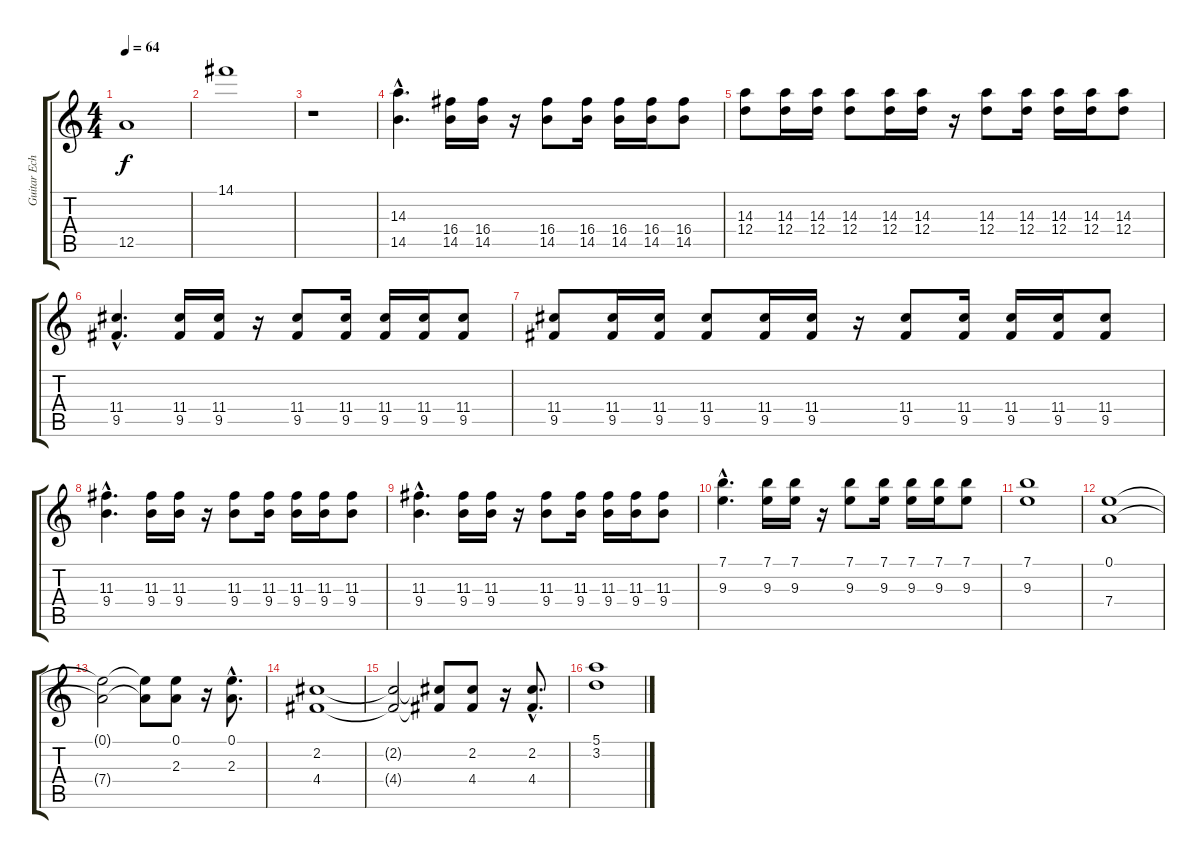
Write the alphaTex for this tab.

\track ("Guitar Echo" "Guitar Ech") {instrument distortionguitar}
\staff {score tabs}
\tuning (E4 B3 G3 D3 A2 E2) {hide}
\ts (4 4)
\tempo 64
\clef g2
\ks c
12.5.1{dy f instrument distortionguitar} |
14.1.1 |
r.1 |
(14.3{hac} 14.5{hac}).4{d} (16.4 14.5).16 (16.4 14.5).16 r.16 (16.4 14.5).8 (16.4 14.5).16 (16.4 14.5).16 (16.4 14.5).16 (16.4 14.5).8 |
(14.3 12.4).8 (14.3 12.4).16 (14.3 12.4).16 (14.3 12.4).8 (14.3 12.4).16 (14.3 12.4).16 r.16 (14.3 12.4).8 (14.3 12.4).16 (14.3 12.4).16 (14.3 12.4).16 (14.3 12.4).8 |
(11.4{hac} 9.5{hac}).4{d} (11.4 9.5).16 (11.4 9.5).16 r.16 (11.4 9.5).8 (11.4 9.5).16 (11.4 9.5).16 (11.4 9.5).16 (11.4 9.5).8 |
(11.4 9.5).8 (11.4 9.5).16 (11.4 9.5).16 (11.4 9.5).8 (11.4 9.5).16 (11.4 9.5).16 r.16 (11.4 9.5).8 (11.4 9.5).16 (11.4 9.5).16 (11.4 9.5).16 (11.4 9.5).8 |
(11.3{hac} 9.4{hac}).4{d} (11.3 9.4).16 (11.3 9.4).16 r.16 (11.3 9.4).8 (11.3 9.4).16 (11.3 9.4).16 (11.3 9.4).16 (11.3 9.4).8 |
(11.3{hac} 9.4{hac}).4{d} (11.3 9.4).16 (11.3 9.4).16 r.16 (11.3 9.4).8 (11.3 9.4).16 (11.3 9.4).16 (11.3 9.4).16 (11.3 9.4).8 |
(7.1{hac} 9.3{hac}).4{d} (7.1 9.3).16 (7.1 9.3).16 r.16 (7.1 9.3).8 (7.1 9.3).16 (7.1 9.3).16 (7.1 9.3).16 (7.1 9.3).8 |
(7.1 9.3).1 |
(0.1 7.4).1 |
(0.1{t} 7.4{t}).2 (0.1{t} 7.4{t}).8 (0.1 2.3).8 r.16 (0.1{hac} 2.3{hac}).8{d} |
(2.2 4.4).1 |
(2.2{t} 4.4{t}).2 (2.2{t} 4.4{t}).8 (2.2 4.4).8 r.16 (2.2{hac} 4.4{hac}).8{d} |
(5.1 3.2).1
